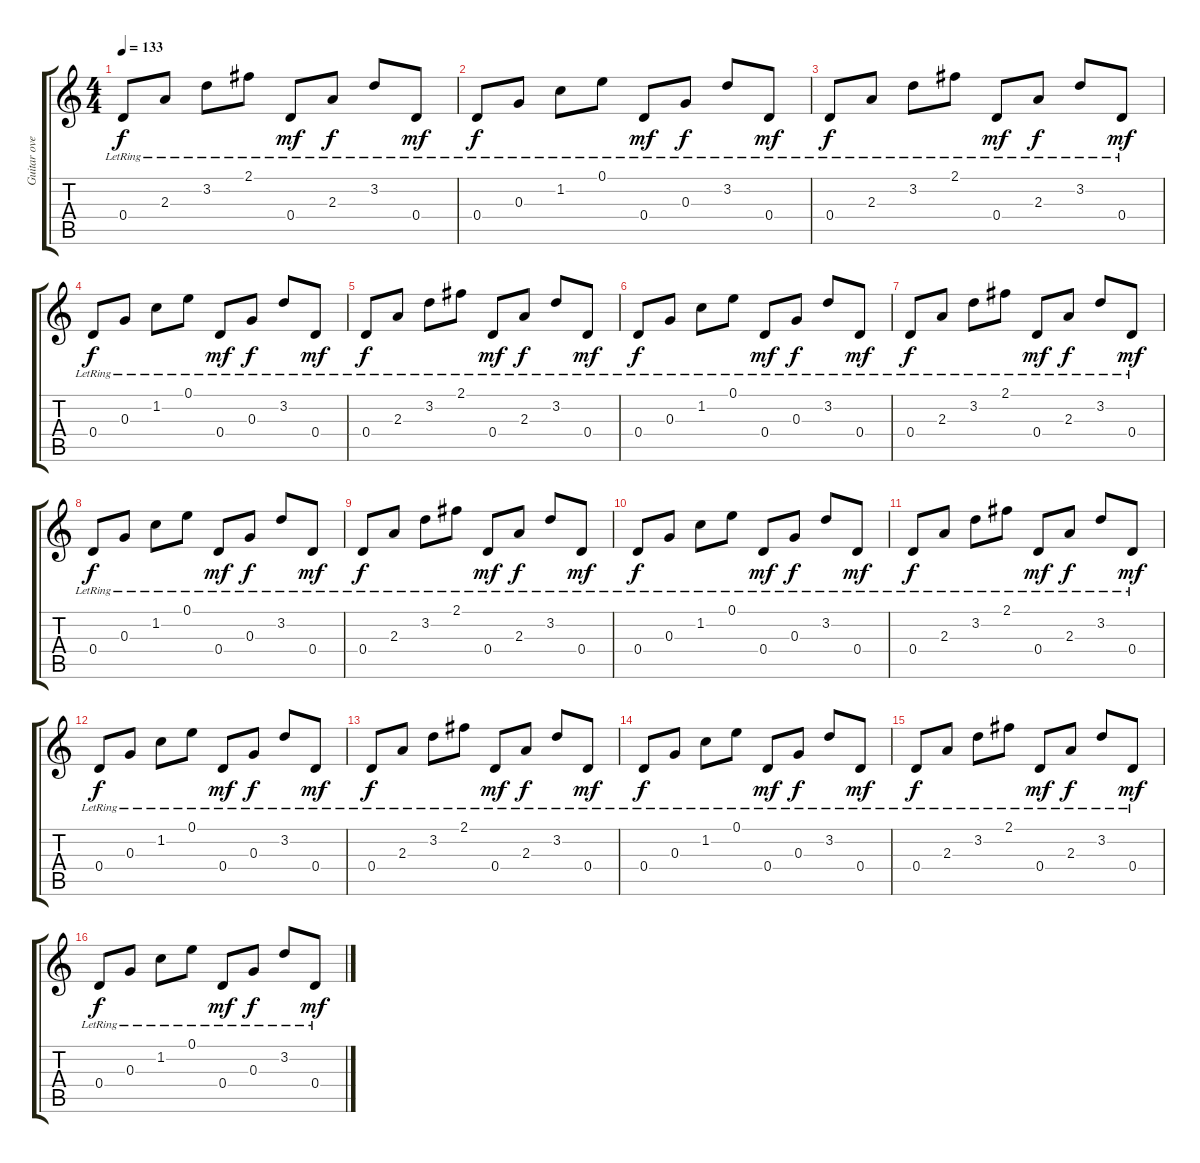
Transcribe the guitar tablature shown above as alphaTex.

\track ("Guitar overdub" "Guitar ove") {instrument acousticguitarsteel}
\staff {score tabs}
\tuning (E4 B3 G3 D3 A2 E2) {hide}
\ts (4 4)
\tempo 133
\clef g2
\ks c
0.4{lr}.8{dy f} 2.3{lr}.8 3.2{lr}.8 2.1{lr}.8 0.4{lr}.8{dy mf} 2.3{lr}.8{dy f} 3.2{lr}.8 0.4{lr}.8{dy mf} |
0.4{lr}.8{dy f} 0.3{lr}.8 1.2{lr}.8 0.1{lr}.8 0.4{lr}.8{dy mf} 0.3{lr}.8{dy f} 3.2{lr}.8 0.4{lr}.8{dy mf} |
0.4{lr}.8{dy f} 2.3{lr}.8 3.2{lr}.8 2.1{lr}.8 0.4{lr}.8{dy mf} 2.3{lr}.8{dy f} 3.2{lr}.8 0.4{lr}.8{dy mf} |
0.4{lr}.8{dy f} 0.3{lr}.8 1.2{lr}.8 0.1{lr}.8 0.4{lr}.8{dy mf} 0.3{lr}.8{dy f} 3.2{lr}.8 0.4{lr}.8{dy mf} |
0.4{lr}.8{dy f} 2.3{lr}.8 3.2{lr}.8 2.1{lr}.8 0.4{lr}.8{dy mf} 2.3{lr}.8{dy f} 3.2{lr}.8 0.4{lr}.8{dy mf} |
0.4{lr}.8{dy f} 0.3{lr}.8 1.2{lr}.8 0.1{lr}.8 0.4{lr}.8{dy mf} 0.3{lr}.8{dy f} 3.2{lr}.8 0.4{lr}.8{dy mf} |
0.4{lr}.8{dy f} 2.3{lr}.8 3.2{lr}.8 2.1{lr}.8 0.4{lr}.8{dy mf} 2.3{lr}.8{dy f} 3.2{lr}.8 0.4{lr}.8{dy mf} |
0.4{lr}.8{dy f} 0.3{lr}.8 1.2{lr}.8 0.1{lr}.8 0.4{lr}.8{dy mf} 0.3{lr}.8{dy f} 3.2{lr}.8 0.4{lr}.8{dy mf} |
0.4{lr}.8{dy f} 2.3{lr}.8 3.2{lr}.8 2.1{lr}.8 0.4{lr}.8{dy mf} 2.3{lr}.8{dy f} 3.2{lr}.8 0.4{lr}.8{dy mf} |
0.4{lr}.8{dy f} 0.3{lr}.8 1.2{lr}.8 0.1{lr}.8 0.4{lr}.8{dy mf} 0.3{lr}.8{dy f} 3.2{lr}.8 0.4{lr}.8{dy mf} |
0.4{lr}.8{dy f} 2.3{lr}.8 3.2{lr}.8 2.1{lr}.8 0.4{lr}.8{dy mf} 2.3{lr}.8{dy f} 3.2{lr}.8 0.4{lr}.8{dy mf} |
0.4{lr}.8{dy f} 0.3{lr}.8 1.2{lr}.8 0.1{lr}.8 0.4{lr}.8{dy mf} 0.3{lr}.8{dy f} 3.2{lr}.8 0.4{lr}.8{dy mf} |
0.4{lr}.8{dy f} 2.3{lr}.8 3.2{lr}.8 2.1{lr}.8 0.4{lr}.8{dy mf} 2.3{lr}.8{dy f} 3.2{lr}.8 0.4{lr}.8{dy mf} |
0.4{lr}.8{dy f} 0.3{lr}.8 1.2{lr}.8 0.1{lr}.8 0.4{lr}.8{dy mf} 0.3{lr}.8{dy f} 3.2{lr}.8 0.4{lr}.8{dy mf} |
0.4{lr}.8{dy f} 2.3{lr}.8 3.2{lr}.8 2.1{lr}.8 0.4{lr}.8{dy mf} 2.3{lr}.8{dy f} 3.2{lr}.8 0.4{lr}.8{dy mf} |
0.4{lr}.8{dy f} 0.3{lr}.8 1.2{lr}.8 0.1{lr}.8 0.4{lr}.8{dy mf} 0.3{lr}.8{dy f} 3.2{lr}.8 0.4{lr}.8{dy mf}
